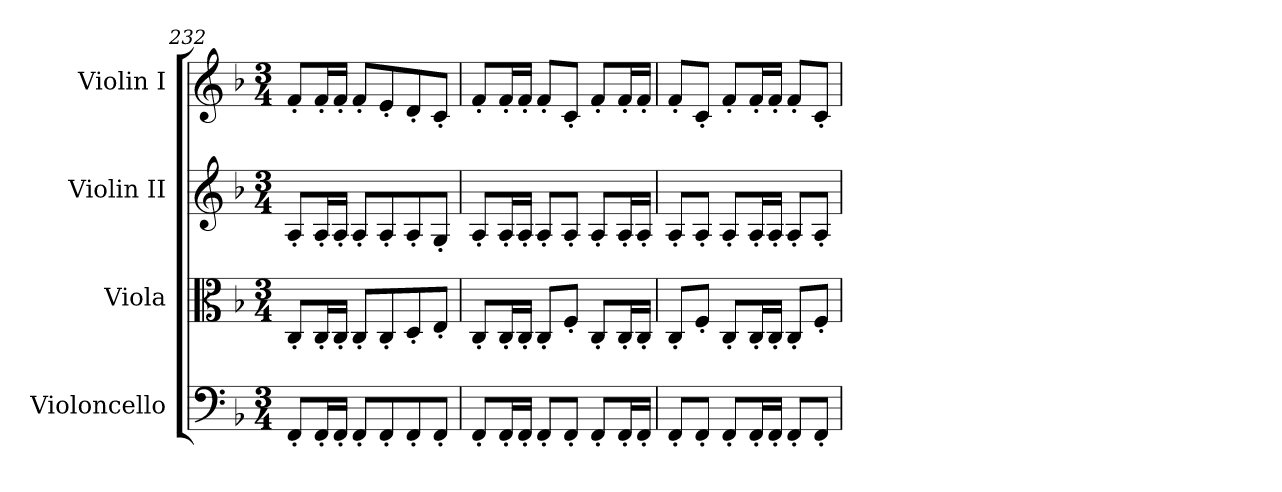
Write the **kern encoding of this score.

**kern	**kern	**kern	**kern
*part4	*part3	*part2	*part1
*staff4	*staff3	*staff2	*staff1
*I"Violoncello	*I"Viola	*I"Violin II	*I"Violin I
*I'Vc	*I'Vla	*I'Vln	*I'Vln
*clefF4	*clefC3	*clefG2	*clefG2
*k[b-]	*k[b-]	*k[b-]	*k[b-]
*M3/4	*M3/4	*M3/4	*M3/4
=232	=232	=232	=232
8FF'/L	8C'/L	8A'/L	8f'/L
16FF'/L	16C'/L	16A'/L	16f'/L
16FF'/JJ	16C'/JJ	16A'/JJ	16f'/JJ
8FF'/L	8C'/L	8A'/L	8f'/L
8FF'/	8C'/	8A'/	8e'/
8FF'/	8D'/	8A'/	8d'/
8FF'/J	8E'/J	8G'/J	8c'/J
=233	=233	=233	=233
8FF'/L	8C'/L	8A'/L	8f'/L
16FF'/L	16C'/L	16A'/L	16f'/L
16FF'/JJ	16C'/JJ	16A'/JJ	16f'/JJ
8FF'/L	8C'/L	8A'/L	8f'/L
8FF'/J	8F'/J	8A'/J	8c'/J
8FF'/L	8C'/L	8A'/L	8f'/L
16FF'/L	16C'/L	16A'/L	16f'/L
16FF'/JJ	16C'/JJ	16A'/JJ	16f'/JJ
=234	=234	=234	=234
8FF'/L	8C'/L	8A'/L	8f'/L
8FF'/J	8F'/J	8A'/J	8c'/J
8FF'/L	8C'/L	8A'/L	8f'/L
16FF'/L	16C'/L	16A'/L	16f'/L
16FF'/JJ	16C'/JJ	16A'/JJ	16f'/JJ
8FF'/L	8C'/L	8A'/L	8f'/L
8FF'/J	8F'/J	8A'/J	8c'/J
=	=	=	=
*-	*-	*-	*-
